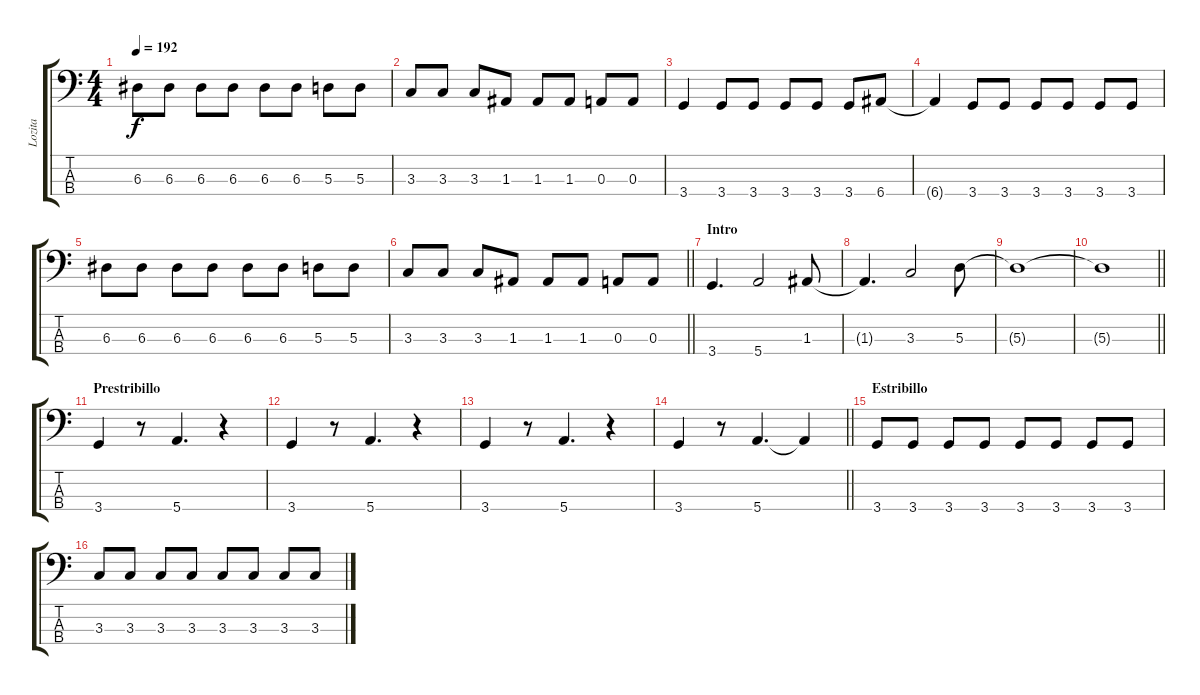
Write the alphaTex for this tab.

\track ("Lozita" "Lozita") {instrument electricbassfinger}
\staff {score tabs}
\tuning (G2 D2 A1 E1) {hide}
\ts (4 4)
\tempo 192
\clef f4
\ks c
6.3.8{dy f} 6.3.8 6.3.8 6.3.8 6.3.8 6.3.8 5.3.8 5.3.8 |
3.3.8 3.3.8 3.3.8 1.3.8 1.3.8 1.3.8 0.3.8 0.3.8 |
3.4.4 3.4.8 3.4.8 3.4.8 3.4.8 3.4.8 6.4.8 |
6.4{t}.4 3.4.8 3.4.8 3.4.8 3.4.8 3.4.8 3.4.8 |
6.3.8 6.3.8 6.3.8 6.3.8 6.3.8 6.3.8 5.3.8 5.3.8 |
\barLineRight lightlight
3.3.8 3.3.8 3.3.8 1.3.8 1.3.8 1.3.8 0.3.8 0.3.8 |
\section ("" "Intro")
3.4.4{d} 5.4.2 1.3.8 |
1.3{t}.4{d} 3.3.2 5.3.8 |
5.3{t}.1 |
\barLineRight lightlight
5.3{t}.1 |
\section ("" "Prestribillo")
3.4.4 r.8 5.4.4{d} r.4 |
3.4.4 r.8 5.4.4{d} r.4 |
3.4.4 r.8 5.4.4{d} r.4 |
\barLineRight lightlight
3.4.4 r.8 5.4.4{d} 5.4{t}.4 |
\section ("" "Estribillo")
3.4.8 3.4.8 3.4.8 3.4.8 3.4.8 3.4.8 3.4.8 3.4.8 |
3.3.8 3.3.8 3.3.8 3.3.8 3.3.8 3.3.8 3.3.8 3.3.8
